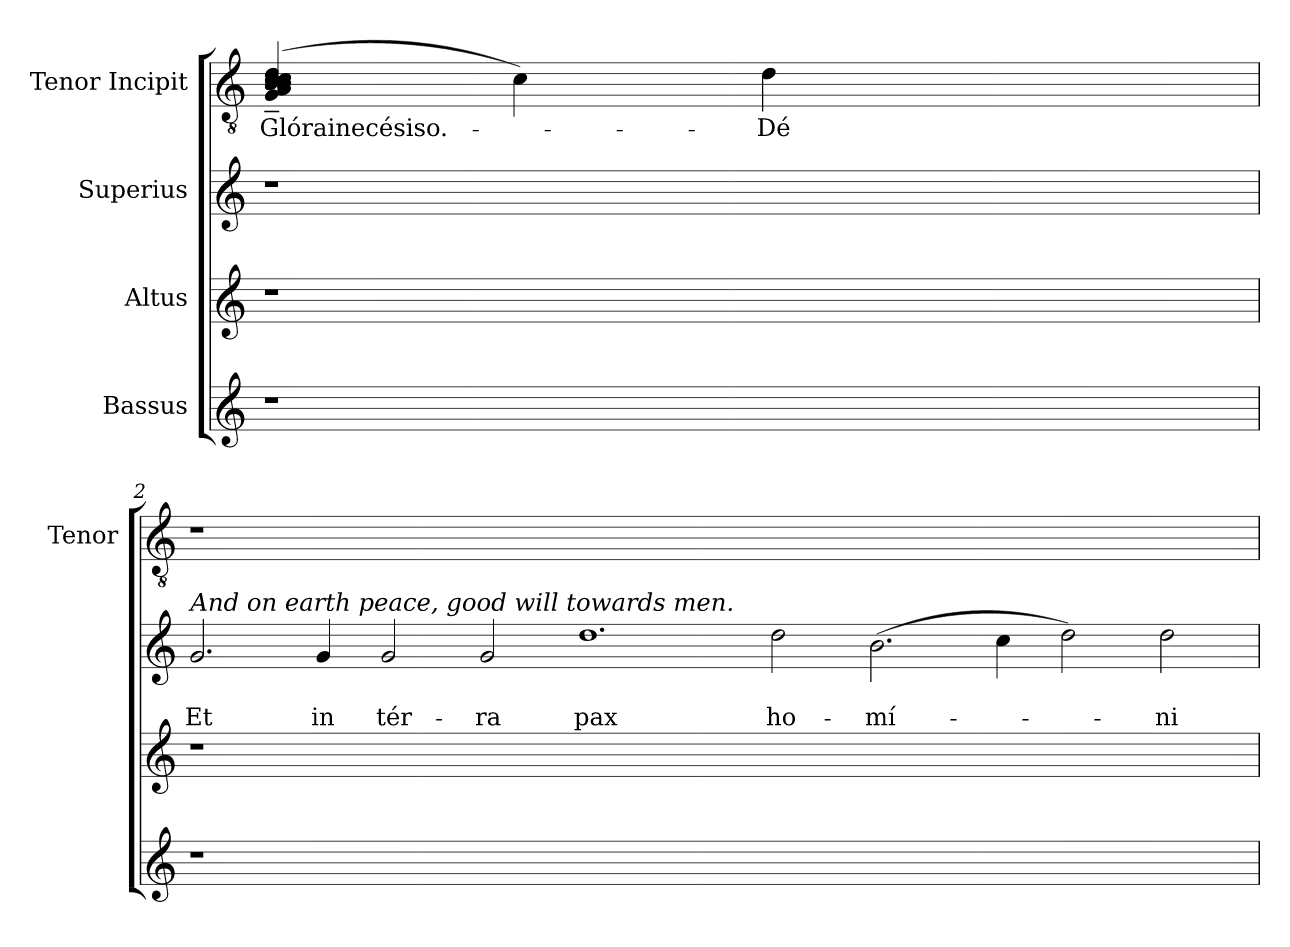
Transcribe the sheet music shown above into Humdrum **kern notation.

**kern	**kern	**kern	**text	**text	**kern	**text
*part4	*part3	*part2	*part2	*part2	*part1	*part1
*staff4	*staff3	*staff2	*staff2	*staff2	*staff1	*staff1
*I"Bassus	*I"Altus	*I"Superius	*	*	*I"Tenor Incipit	*
*	*	*	*	*	*I'Tenor	*
*clefG2	*clefG2	*clefG2	*	*	*clefGv2	*
*k[]	*k[]	*k[]	*	*	*k[]	*
*C:	*C:	*C:	*	*	*C:	*
=1	=1	=1	=1	=1	=1	=1
!	!	!	!	!	!LO:N:n=1:head=solid	!
!	!	!	!	!	!LO:N:n=2:head=solid	!
!	!	!	!	!	!LO:N:n=3:head=solid	!
!	!	!	!	!	!LO:N:n=4:head=solid	!
!	!	!	!	!	!LO:N:n=5:head=solid	!
!	!	!	!	!	!LO:N:n=6:head=solid	!
!	!	!	!	!	!LO:N:n=7:head=solid	!
!	!	!	!	!	!LO:N:n=8:head=solid	!
!	!	!	!	!	!LO:N:n=9:head=solid	!
!	!	!	!	!	!LO:N:n=10:head=solid	!
!	!	!	!	!	!LO:N:n=11:head=solid	!LO:LY:b
1r	1r	1r	.	.	(4G/~> 4A/~> 4B/~> 4B/~> 4B/~> 4B/~> 4c/~> 4c/~> 4c/~> 4c/~> 4d/~>	Glórainecésiso.-
!	!	!	!	!	!LO:N:head=solid	!
.	.	.	.	.	4c\)	.
!	!	!	!	!	!LO:N:head=solid	!LO:LY:b
.	.	.	.	.	4d\	-Dé-
.	.	.	.	.	4ryy	.
!!LO:LB:g=z
=2	=2	=2	=2	=2	=2	=2
!	!	!LO:TX:a:i:t=And on earth peace, good will towards men.	!	!	!	!
!	!	!	!	!LO:LY:b	!	!
1r	1r	2.g/	.	Et	1r	.
!	!	!	!	!LO:LY:b	!	!
.	.	4g/	.	in	.	.
!	!	!	!	!LO:LY:b	!	!
00ryy	00ryy	2g/	.	tér-	00ryy	.
!	!	!	!	!LO:LY:b	!	!
.	.	2g/	.	-ra	.	.
!	!	!	!	!LO:LY:b	!	!
.	.	1.dd	.	pax	.	.
!	!	!	!	!LO:LY:b	!	!
.	.	2dd\	.	ho-	.	.
!	!	!	!	!LO:LY:b	!	!
.	.	(>2.b\	.	-mí-	.	.
.	.	4cc\	.	.	.	.
1ryy	1ryy	2dd\)	.	.	1ryy	.
!	!	!	!	!LO:LY:b	!	!
.	.	2dd\	.	-ni-	.	.
=	=	=	=	=	=	=
*-	*-	*-	*-	*-	*-	*-
